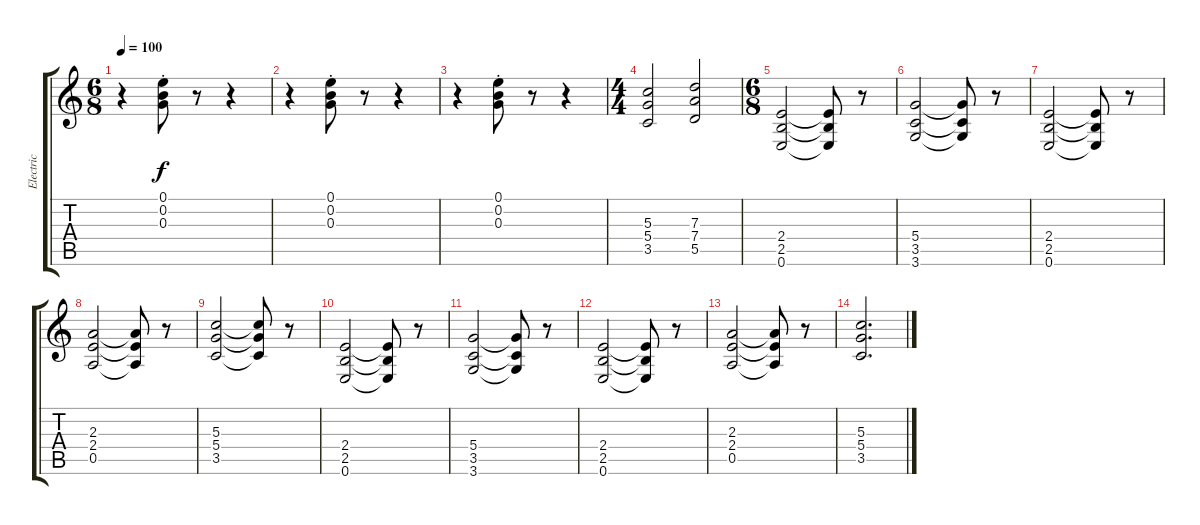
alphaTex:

\track ("Electric" "Electric") {instrument overdrivenguitar}
\staff {score tabs}
\tuning (E4 B3 G3 D3 A2 E2) {hide}
\ts (6 8)
\tempo 100
\clef g2
\ks c
r.4{dy f} (0.1{st} 0.2{st} 0.3{st}).8 r.8 r.4 |
r.4 (0.1{st} 0.2{st} 0.3{st}).8 r.8 r.4 |
r.4 (0.1{st} 0.2{st} 0.3{st}).8 r.8 r.4 |
\ts (4 4)
(5.3 5.4 3.5).2 (7.3 7.4 5.5).2 |
\ts (6 8)
(2.4 2.5 0.6).2 (2.4{t} 2.5{t} 0.6{t}).8 r.8 |
(5.4 3.5 3.6).2 (5.4{t} 3.5{t} 3.6{t}).8 r.8 |
(2.4 2.5 0.6).2 (2.4{t} 2.5{t} 0.6{t}).8 r.8 |
(2.3 2.4 0.5).2 (2.3{t} 2.4{t} 0.5{t}).8 r.8 |
(5.3 5.4 3.5).2 (5.3{t} 5.4{t} 3.5{t}).8 r.8 |
(2.4 2.5 0.6).2 (2.4{t} 2.5{t} 0.6{t}).8 r.8 |
(5.4 3.5 3.6).2 (5.4{t} 3.5{t} 3.6{t}).8 r.8 |
(2.4 2.5 0.6).2 (2.4{t} 2.5{t} 0.6{t}).8 r.8 |
(2.3 2.4 0.5).2 (2.3{t} 2.4{t} 0.5{t}).8 r.8 |
(5.3 5.4 3.5).2{d}
